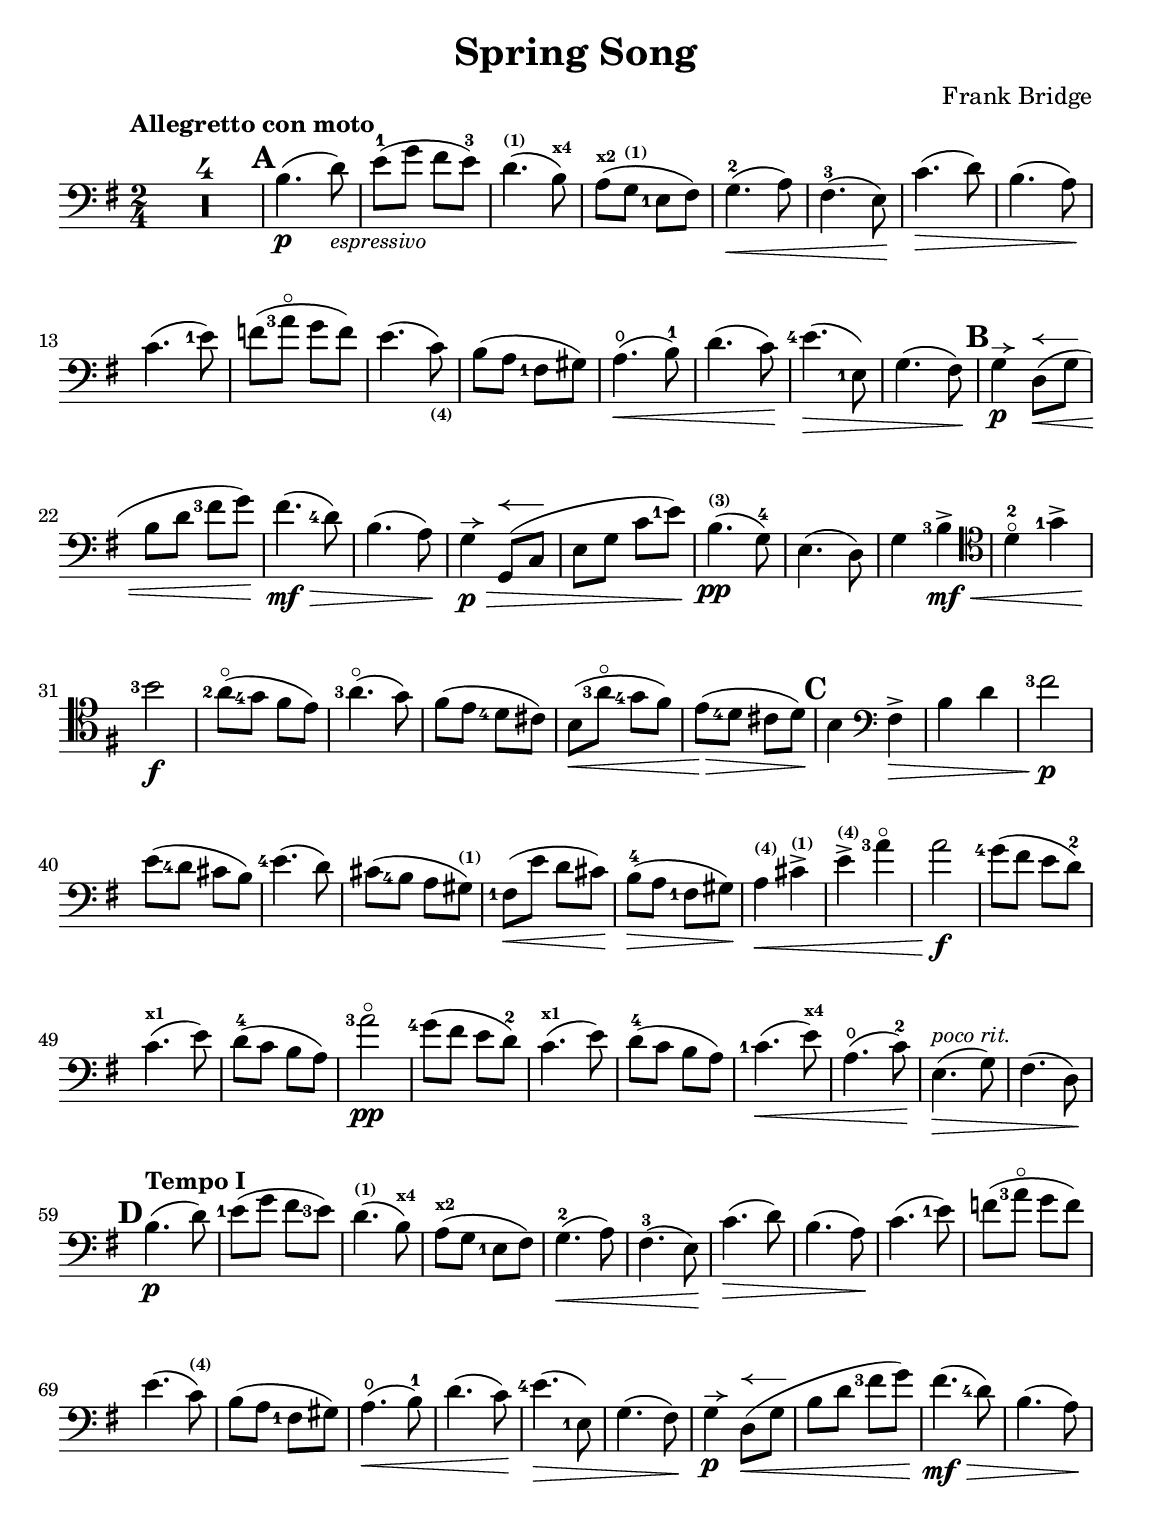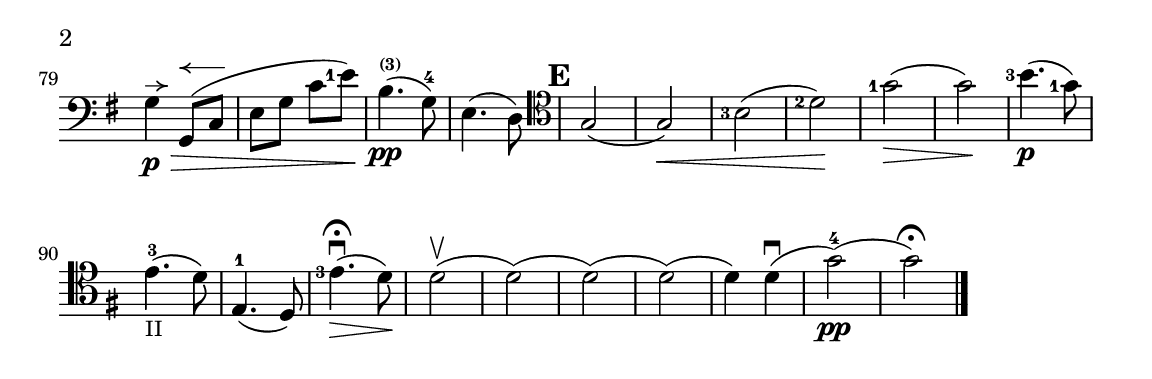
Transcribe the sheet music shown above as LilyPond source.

#(set-global-staff-size 21)

\version "2.18.2"

\header {
  title    = "Spring Song"
  composer = "Frank Bridge"
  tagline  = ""
}

\language "italiano"

% iPad Pro 12.9

\paper {
  paper-width  = 195\mm
  paper-height = 260\mm
  indent = #0
%  line-width = #188
  ragged-last = ##t
}

allongerUne = \markup {
  \center-column {
    \combine
    \draw-line #'(-2 . 0)
    \arrow-head #X #RIGHT ##f
  }
}

retenir = \markup {
  \center-column {
    \concat {
      \arrow-head #X #LEFT ##f
      \hspace #-1
      \draw-line #'(-4 . 0)
    }
  }
}

\score {
  \new Staff
%  \with {instrumentName = #"Cello "}
  {
    \override Hairpin.to-barline = ##f
    \tempo "Allegretto con moto"
    \time 2/4
    \key sol \major
    \clef "bass"
    \set fingeringOrientations = #'(left)

    \compressFullBarRests
    R1*2
    \mark \default
    si4.\p(re'8_\markup{\small\italic "espressivo"})                      % 5
    mi'8-1(sol'8 fad'8 mi'8-3)                                            % 6
    re'4.^\markup{\bold\teeny (1)}(si8^\markup{\bold\teeny x4})           % 7
    la8^\markup{\bold\teeny x2}(sol8^\markup{\bold\teeny (1)}
    <mi-1>8 fad8)                                                         % 8
    sol4.-2\<(la8)                                                        % 9
    fad4.-3(mi8)\!                                                        % 10
    do'4.\>(re'8)                                                         % 11
    si4.(la8)\!                                                           % 12
    do'4.(<mi'-1>8)                                                       % 13
    fa'8(<la'-3>8\flageolet sol'8 fa'8)                                   % 14
    mi'4.(do'8_\markup{\bold\teeny (4)})                                  % 15
    si8(la8 <fad-1>8 sold8)                                               % 16
    la4.\open\<(si8-1)                                                    % 17
    re'4.(do'8)\!                                                         % 18
    <mi'-4>4.\>(<mi-1>8)                                                  % 19
    sol4.(fad8)\!                                                         % 20
    \mark \default
    sol4\p^\allongerUne re8^\retenir\<(sol8                               % 21
    si8 re'8 <fad'-3>8 sol'8)\!                                           % 22
    fad'4.\mf\>(<re'-4>8)                                                 % 23
    si4.(la8)\!                                                           % 24
    sol4\p^\allongerUne\> sol,8^\retenir(do8                              % 25
    mi8 sol8 do'8 <mi'-1>8)\!                                             % 26
    si4.^\markup{\bold\teeny (3)}\pp(sol8-4)                              % 27
    mi4.(re8)                                                             % 28
    sol4 <si-3>4\mf->\<                                                   % 29
    \clef "tenor"
    re'4-2\flageolet <sol'-1>4->                                          % 30
    <si'-3>2\f\!                                                          % 31
    <la'-2>8\flageolet(<sol'-4>8 fad'8 mi'8)                              % 32
    <la'-3>4.\flageolet(sol'8)                                            % 33
    fad'8(mi'8 <re'-4>8 dod'8)                                            % 34
    si8\<(<la'-3>8\flageolet <sol'-4>8 fad'8)                             % 35
    mi'8\>(<re'-4>8 dod'8 re'8)\!                                         % 36
    \mark \default
    si4
    \clef "bass"
    fad4->\>                                                              % 37
    si4 re'4                                                              % 38
    <fad'-3>2\p\!                                                         % 39
    mi'8(<re'-4>8 dod'8 si8)                                              % 40
    <mi'-4>4.(re'8)                                                       % 41
    dod'8(<si-4>8 la8 sold8^\markup{\bold\teeny (1)})                     % 42
    <fad-1>8\<(mi' re'8 dod'8)\!                                          % 43
    si8-4\>(la8 <fad-1>8 sold8)\!                                         % 44
    la4^\markup{\bold\teeny (4)}\< dod'4->^\markup{\bold\teeny (1)}       % 45
    mi'4^\markup{\bold\teeny (4)}-> <la'-3>4\flageolet                    % 46
    la'2\!\f                                                              % 47
    <sol'-4>8(fad'8 mi'8 re'8-2)                                          % 48
    do'4.^\markup{\bold\teeny x1}(mi'8)                                   % 49
    re'8-4(do'8 si8 la8)                                                  % 50
    <la'-3>2\flageolet\pp                                                 % 51
    <sol'-4>8(fad'8 mi'8 re'8-2)                                          % 52
    do'4.^\markup{\bold\teeny x1}(mi'8)                                   % 53
    re'8-4(do'8 si8 la8)                                                  % 54
    <do'-1>4.\<(mi'8^\markup{\bold\teeny x4})                             % 55
    la4.\open(do'8-2)\!                                                   % 56
    mi4.\>^\markup{\small\italic "poco rit."}(sol8)                       % 57
    fad4.(re8)\!                                                          % 58
    \tempo "Tempo I"
    \mark \default
    si4.\p(re'8)                                                          % 59
    <mi'-1>8(sol'8 fad'8 <mi'-3>8)                                        % 60
    re'4.^\markup{\bold\teeny (1)}(si8^\markup{\bold\teeny x4})           % 61
    la8^\markup{\bold\teeny x2}(sol8 <mi-1>8 fad8)                        % 62
    sol4.-2\<(la8)                                                        % 63
    fad4.-3(mi8)\!                                                        % 64
    do'4.\>(re'8)                                                         % 65
    si4.(la8)\!                                                           % 66
    do'4.(<mi'-1>8)                                                       % 67
    fa'8(<la'-3>8\flageolet sol'8 fa'8)                                   % 68
    mi'4.(do'8^\markup{\bold\teeny (4)})                                  % 69
    si8(la8 <fad-1>8 sold8)                                               % 70
    la4.\open\<(si8-1)                                                    % 71
    re'4.(do'8)\!                                                         % 72
    <mi'-4>4.\>(<mi-1>8)                                                  % 73
    sol4.(fad8)\!                                                         % 74
    sol4\p^\allongerUne re8^\retenir\<(sol8                               % 75
    si8 re'8 <fad'-3>8 sol'8)\!                                           % 76
    fad'4.\mf\>(<re'-4>8)                                                 % 77
    si4.(la8)\!                                                           % 78
    sol4\p^\allongerUne\> sol,8^\retenir(do8                              % 79
    mi8 sol8 do'8 <mi'-1>8)\!                                             % 80
    si4.^\markup{\bold\teeny (3)}\pp(sol8-4)                              % 81
    mi4.(re8)                                                             % 82
    \mark \default
    \clef "tenor"
    sol2(                                                                 % 83
    sol2)\<                                                               % 84
    <si-3>2(                                                              % 85
    <re'-2>2)\!                                                           % 86
    <sol'-1>2\>(                                                          % 87
    sol'2)\!                                                              % 88
    <si'-3>4.\p(<sol'-1>8)                                                % 89
    mi'4.-3_\markup{\small II}(re'8)                                      % 90
    mi4.-1(re8)                                                           % 91
    <mi'-3>4.\fermata\downbow\>(re'8)\!                                   % 92
    re'2\upbow(                                                           % 93
    re'2)(                                                                % 94
    re'2)(                                                                % 95
    re'2)(                                                                % 96
    re'4) re'4\downbow(                                                   % 97
    sol'2-4\pp)(                                                          % 98
    sol'2)\fermata                                                        % 99
    \bar "|."
  }
}
